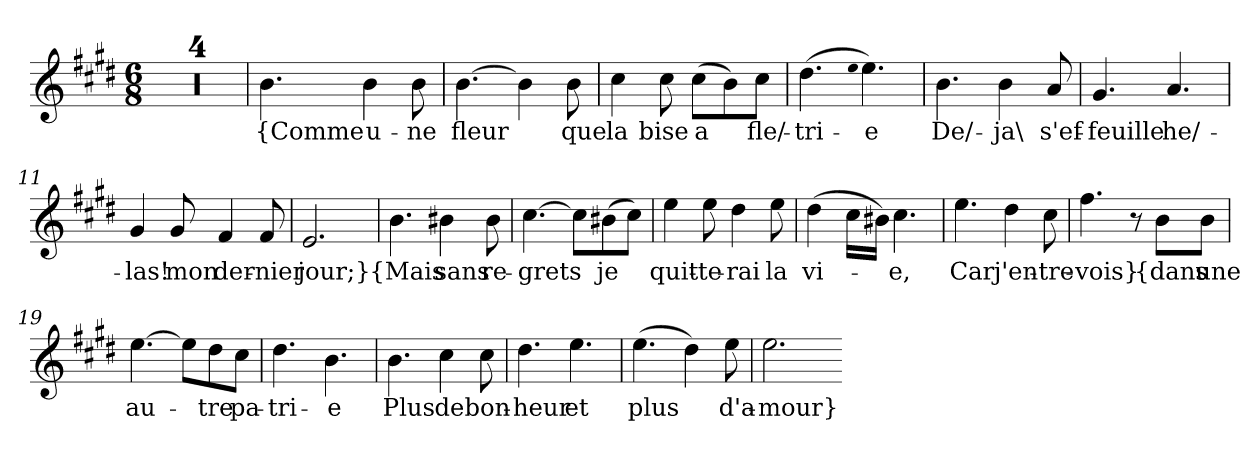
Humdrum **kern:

**kern	**text
*part1	*part1
*staff1	*staff1
*clefG2	*
*k[f#c#g#d#]	*
*M6/8	*
=1	=1
2.r	.
=2	=2
2.r	.
=3	=3
2.r	.
=4	=4
2.r	.
=5	=5
4.b	{Comme
4b	u-
8b	-ne
=6	=6
[4.b	fleur
4b]	.
8b	que
=7	=7
4cc#	la
8cc#	bise
(8cc#\L	a
8b\)	.
8cc#\J	fle/-
=8	=8
(4.dd#	-tri-
qee	.
4.ee)	-e
=9	=9
4.b	De/-
4b	ja\
8a	s'ef-
=10	=10
4.g#	-feuille
4.a	he/-
=11	=11
4g#	-las!
8g#	mon
4f#	der-
8f#	-nier
=12	=12
2.e	jour;}
=13	=13
4.b	{Mais
4b#X	sans
8b#	re-
=14	=14
[4.cc#	-grets
8cc#\L]	.
(8b#X\	je
8cc#\J)	.
=15	=15
4ee	quit-
8ee	-te-
4dd#	-rai
8ee	la
=16	=16
(4dd#	vi-
16cc#\LL	.
16b#X\JJ)	.
4.cc#	-e,
=17	=17
4.ee	Car
4dd#	j'en-
8cc#	-tre-
=18	=18
4.ff#	-vois}
8r	.
8b\L	{dans
8b\J	une
=19	=19
[4.ee	au-
8ee\L]	.
8dd#\	-tre
8cc#\J	pa-
=20	=20
4.dd#	-tri-
4.b	-e
=21	=21
4.b	Plus
4cc#	de
8cc#	bon-
=22	=22
4.dd#	-heur
4.ee	et
=23	=23
(4.ee	plus
4dd#)	.
8ee	d'a-
=24	=24
2.ee	-mour}
=-	=-
*-	*-
